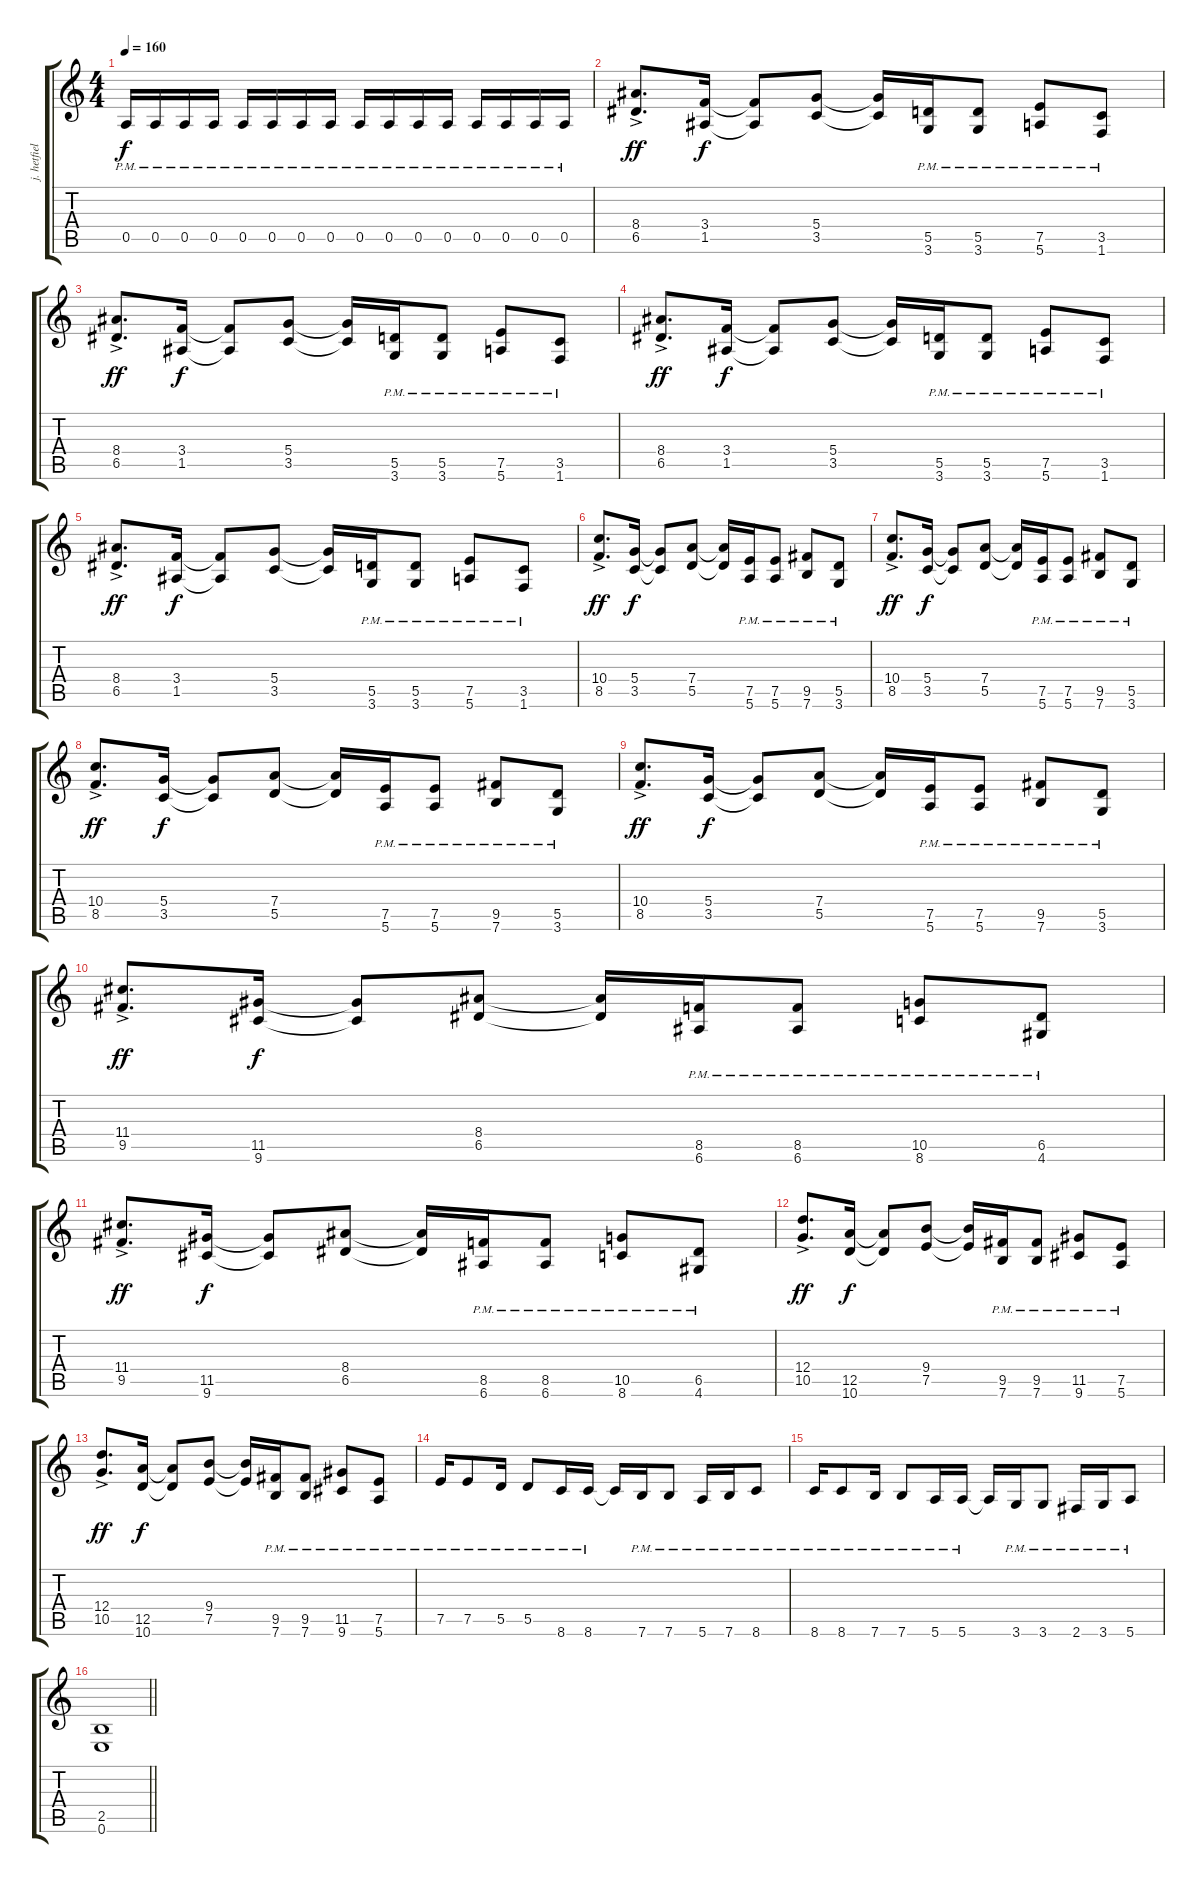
\track ("j. hetfield - rhythm guitar" "j. hetfiel") {instrument distortionguitar}
\staff {score tabs}
\tuning (E4 B3 G3 D3 A2 E2) {hide}
\ts (4 4)
\tempo 160
\clef g2
\ks c
0.5{pm}.16{dy f} 0.5{pm}.16 0.5{pm}.16 0.5{pm}.16 0.5{pm}.16 0.5{pm}.16 0.5{pm}.16 0.5{pm}.16 0.5{pm}.16 0.5{pm}.16 0.5{pm}.16 0.5{pm}.16 0.5{pm}.16 0.5{pm}.16 0.5{pm}.16 0.5{pm}.16 |
(8.4{ac} 6.5{ac}).8{d dy ff} (3.4 1.5).16{dy f} (3.4{t} 1.5{t}).8 (5.4 3.5).8 (5.4{t} 3.5{t}).16 (5.5{pm} 3.6{pm}).16 (5.5{pm} 3.6{pm}).8 (7.5{pm} 5.6{pm}).8 (3.5{pm} 1.6{pm}).8 |
(8.4{ac} 6.5{ac}).8{d dy ff} (3.4 1.5).16{dy f} (3.4{t} 1.5{t}).8 (5.4 3.5).8 (5.4{t} 3.5{t}).16 (5.5{pm} 3.6{pm}).16 (5.5{pm} 3.6{pm}).8 (7.5{pm} 5.6{pm}).8 (3.5{pm} 1.6{pm}).8 |
(8.4{ac} 6.5{ac}).8{d dy ff} (3.4 1.5).16{dy f} (3.4{t} 1.5{t}).8 (5.4 3.5).8 (5.4{t} 3.5{t}).16 (5.5{pm} 3.6{pm}).16 (5.5{pm} 3.6{pm}).8 (7.5{pm} 5.6{pm}).8 (3.5{pm} 1.6{pm}).8 |
(8.4{ac} 6.5{ac}).8{d dy ff} (3.4 1.5).16{dy f} (3.4{t} 1.5{t}).8 (5.4 3.5).8 (5.4{t} 3.5{t}).16 (5.5{pm} 3.6{pm}).16 (5.5{pm} 3.6{pm}).8 (7.5{pm} 5.6{pm}).8 (3.5{pm} 1.6{pm}).8 |
(10.4{ac} 8.5{ac}).8{d dy ff} (5.4 3.5).16{dy f} (5.4{t} 3.5{t}).8 (7.4 5.5).8 (7.4{t} 5.5{t}).16 (7.5{pm} 5.6{pm}).16 (7.5{pm} 5.6{pm}).8 (9.5{pm} 7.6{pm}).8 (5.5{pm} 3.6{pm}).8 |
(10.4{ac} 8.5{ac}).8{d dy ff} (5.4 3.5).16{dy f} (5.4{t} 3.5{t}).8 (7.4 5.5).8 (7.4{t} 5.5{t}).16 (7.5{pm} 5.6{pm}).16 (7.5{pm} 5.6{pm}).8 (9.5{pm} 7.6{pm}).8 (5.5{pm} 3.6{pm}).8 |
(10.4{ac} 8.5{ac}).8{d dy ff} (5.4 3.5).16{dy f} (5.4{t} 3.5{t}).8 (7.4 5.5).8 (7.4{t} 5.5{t}).16 (7.5{pm} 5.6{pm}).16 (7.5{pm} 5.6{pm}).8 (9.5{pm} 7.6{pm}).8 (5.5{pm} 3.6{pm}).8 |
(10.4{ac} 8.5{ac}).8{d dy ff} (5.4 3.5).16{dy f} (5.4{t} 3.5{t}).8 (7.4 5.5).8 (7.4{t} 5.5{t}).16 (7.5{pm} 5.6{pm}).16 (7.5{pm} 5.6{pm}).8 (9.5{pm} 7.6{pm}).8 (5.5{pm} 3.6{pm}).8 |
(11.4{ac} 9.5{ac}).8{d dy ff} (11.5 9.6).16{dy f} (11.5{t} 9.6{t}).8 (8.4 6.5).8 (8.4{t} 6.5{t}).16 (8.5{pm} 6.6{pm}).16 (8.5{pm} 6.6{pm}).8 (10.5{pm} 8.6{pm}).8 (6.5{pm} 4.6{pm}).8 |
(11.4{ac} 9.5{ac}).8{d dy ff} (11.5 9.6).16{dy f} (11.5{t} 9.6{t}).8 (8.4 6.5).8 (8.4{t} 6.5{t}).16 (8.5{pm} 6.6{pm}).16 (8.5{pm} 6.6{pm}).8 (10.5{pm} 8.6{pm}).8 (6.5{pm} 4.6{pm}).8 |
(12.4{ac} 10.5{ac}).8{d dy ff} (12.5 10.6).16{dy f} (12.5{t} 10.6{t}).8 (9.4 7.5).8 (9.4{t} 7.5{t}).16 (9.5{pm} 7.6{pm}).16 (9.5{pm} 7.6{pm}).8 (11.5{pm} 9.6{pm}).8 (7.5{pm} 5.6{pm}).8 |
(12.4{ac} 10.5{ac}).8{d dy ff} (12.5 10.6).16{dy f} (12.5{t} 10.6{t}).8 (9.4 7.5).8 (9.4{t} 7.5{t}).16 (9.5{pm} 7.6{pm}).16 (9.5{pm} 7.6{pm}).8 (11.5{pm} 9.6{pm}).8 (7.5{pm} 5.6{pm}).8 |
7.5{pm}.16 7.5{pm}.8 5.5{pm}.16 5.5{pm}.8 8.6{pm}.16 8.6{pm}.16 8.6{t}.16 7.6{pm}.16 7.6{pm}.8 5.6{pm}.16 7.6{pm}.16 8.6{pm}.8 |
8.6{pm}.16 8.6{pm}.8 7.6{pm}.16 7.6{pm}.8 5.6{pm}.16 5.6{pm}.16 5.6{t}.16 3.6{pm}.16 3.6{pm}.8 2.6{pm}.16 3.6{pm}.16 5.6{pm}.8 |
\barLineRight lightlight
(2.5 0.6).1
